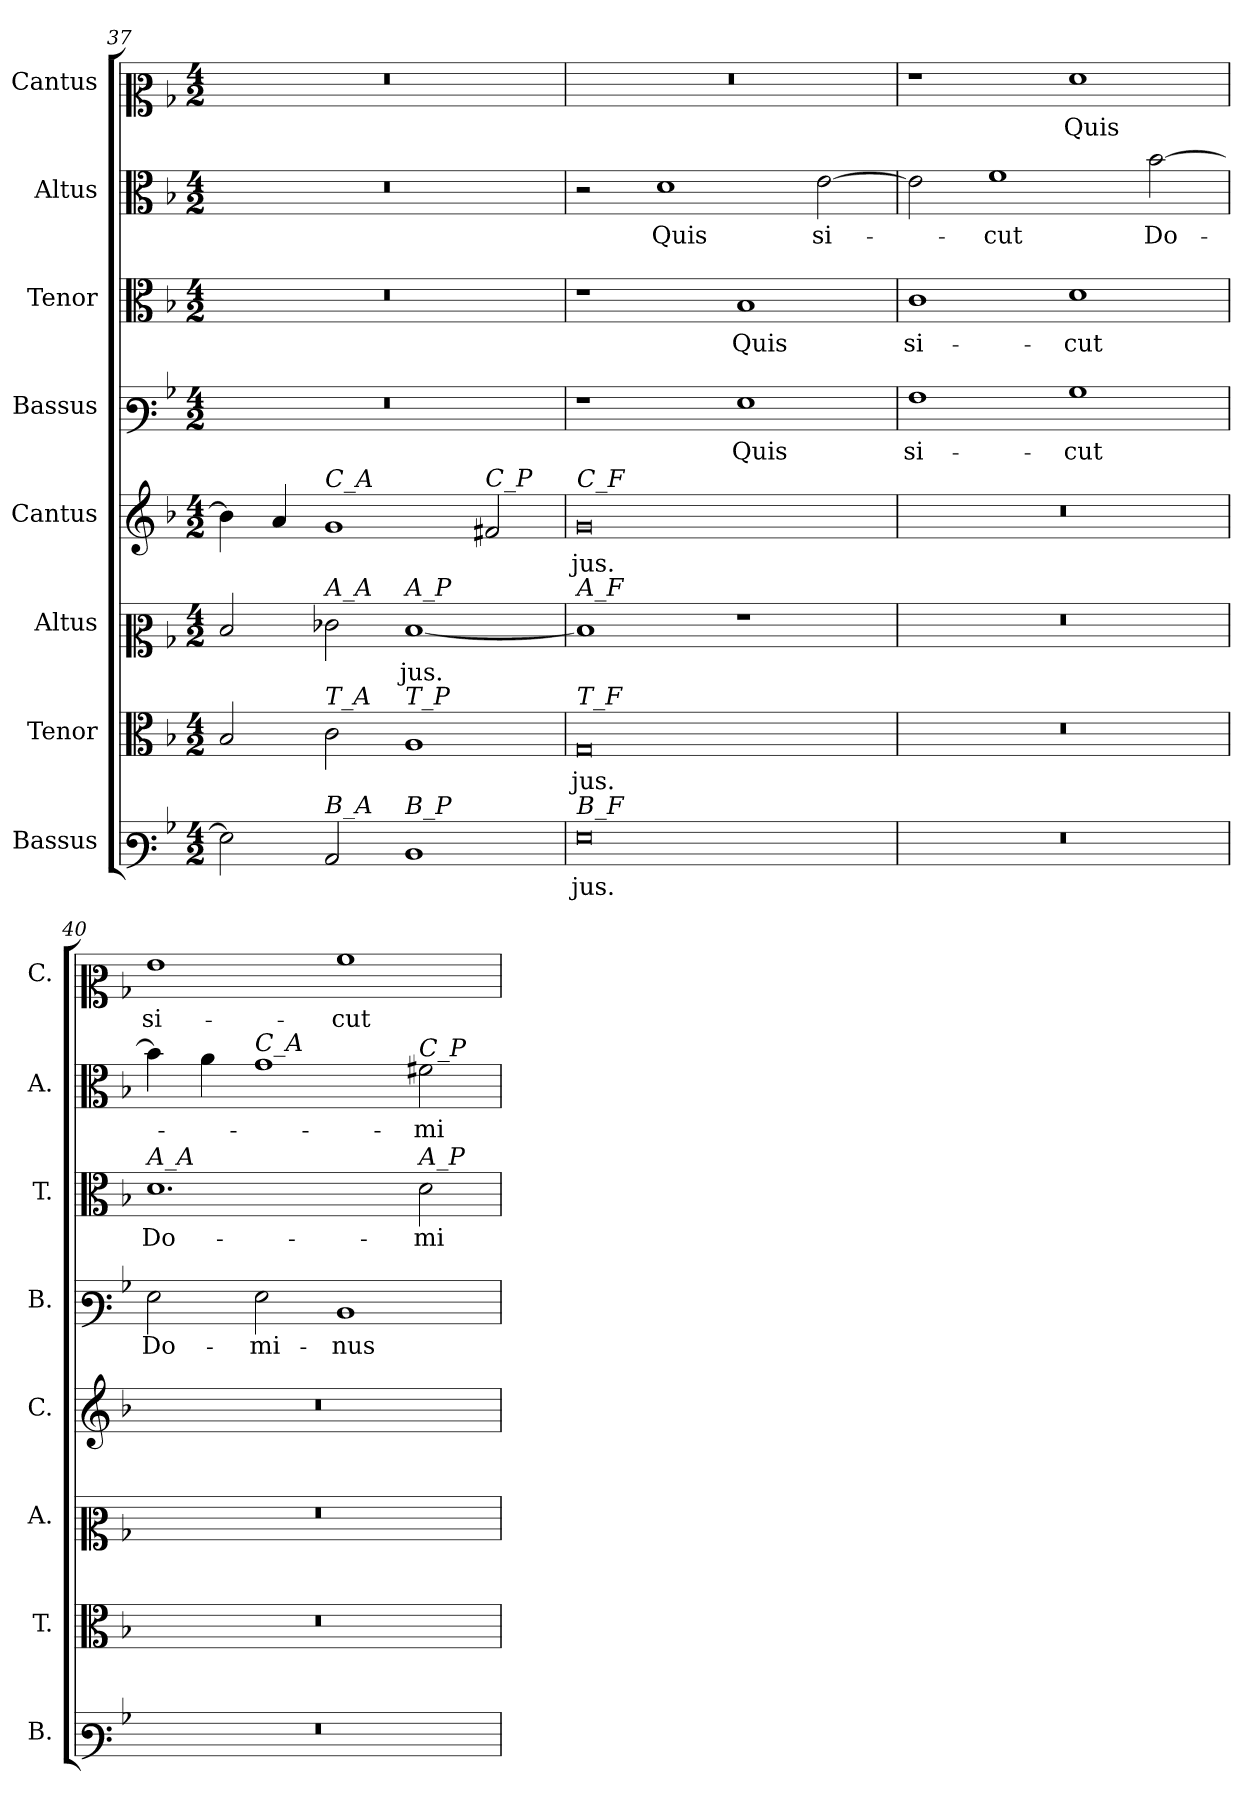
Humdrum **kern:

**kern	**text	**kern	**text	**kern	**text	**kern	**text	**kern	**text	**kern	**text	**kern	**text	**kern	**text
*part8	*part8	*part7	*part7	*part6	*part6	*part5	*part5	*part4	*part4	*part3	*part3	*part2	*part2	*part1	*part1
*staff8	*staff8	*staff7	*staff7	*staff6	*staff6	*staff5	*staff5	*staff4	*staff4	*staff3	*staff3	*staff2	*staff2	*staff1	*staff1
*I"Bassus	*	*I"Tenor	*	*I"Altus	*	*I"Cantus	*	*I"Bassus	*	*I"Tenor	*	*I"Altus	*	*I"Cantus	*
*I'B.	*	*I'T.	*	*I'A.	*	*I'C.	*	*I'B.	*	*I'T.	*	*I'A.	*	*I'C.	*
*clefF3	*	*clefC3	*	*clefC2	*	*clefG2	*	*clefF3	*	*clefC3	*	*clefC3	*	*clefC2	*
*k[b-]	*	*k[b-]	*	*k[b-]	*	*k[b-]	*	*k[b-]	*	*k[b-]	*	*k[b-]	*	*k[b-]	*
*M4/2	*	*M4/2	*	*M4/2	*	*M4/2	*	*M4/2	*	*M4/2	*	*M4/2	*	*M4/2	*
=37	=37	=37	=37	=37	=37	=37	=37	=37	=37	=37	=37	=37	=37	=37	=37
2G\]	.	2B-/	.	2d/	.	4b-\]	.	0r	.	0r	.	0r	.	0r	.
.	.	.	.	.	.	4a/	.	.	.	.	.	.	.	.	.
!	!	!	!	!	!	!LO:TX:a:i:t=C_A	!	!	!	!	!	!	!	!	!
!	!	!	!	!LO:TX:a:i:t=A_A	!	!	!	!	!	!	!	!	!	!	!
!	!	!LO:TX:a:i:t=T_A	!	!	!	!	!	!	!	!	!	!	!	!	!
!LO:TX:a:i:t=B_A	!	!	!	!	!	!	!	!	!	!	!	!	!	!	!
2C/	.	2c\	.	2e-X\	.	1g	.	.	.	.	.	.	.	.	.
!	!	!	!	!LO:TX:a:i:t=A_P	!	!	!	!	!	!	!	!	!	!	!
!	!	!LO:TX:a:i:t=T_P	!	!	!	!	!	!	!	!	!	!	!	!	!
!LO:TX:a:i:t=B_P	!	!	!	!	!	!	!	!	!	!	!	!	!	!	!
!	!	!	!	!	!LO:LY:b	!	!	!	!	!	!	!	!	!	!
1D	.	1A	.	[1d	-jus.	.	.	.	.	.	.	.	.	.	.
!	!	!	!	!	!	!LO:TX:a:i:t=C_P	!	!	!	!	!	!	!	!	!
.	.	.	.	.	.	2f#X/	.	.	.	.	.	.	.	.	.
=38	=38	=38	=38	=38	=38	=38	=38	=38	=38	=38	=38	=38	=38	=38	=38
!	!	!	!	!	!	!LO:TX:a:i:t=C_F	!	!	!	!	!	!	!	!	!
!	!	!	!	!LO:TX:a:i:t=A_F	!	!	!	!	!	!	!	!	!	!	!
!	!	!LO:TX:a:i:t=T_F	!	!	!	!	!	!	!	!	!	!	!	!	!
!LO:TX:a:i:t=B_F	!	!	!	!	!	!	!	!	!	!	!	!	!	!	!
!	!LO:LY:b	!	!LO:LY:b	!	!	!	!LO:LY:b	!	!	!	!	!	!	!	!
0G	-jus.	0G	-jus.	1d]	.	0g	-jus.	1r	.	1r	.	2r	.	0r	.
!	!	!	!	!	!	!	!	!	!	!	!	!	!LO:LY:b	!	!
.	.	.	.	.	.	.	.	.	.	.	.	1d	Quis	.	.
!	!	!	!	!	!	!	!	!	!LO:LY:b	!	!LO:LY:b	!	!	!	!
.	.	.	.	1r	.	.	.	1G	Quis	1B-	Quis	.	.	.	.
!	!	!	!	!	!	!	!	!	!	!	!	!	!LO:LY:b	!	!
.	.	.	.	.	.	.	.	.	.	.	.	[2e\	si-	.	.
=39	=39	=39	=39	=39	=39	=39	=39	=39	=39	=39	=39	=39	=39	=39	=39
!	!	!	!	!	!	!	!	!	!LO:LY:b	!	!LO:LY:b	!	!	!	!
0r	.	0r	.	0r	.	0r	.	1A	si-	1c	si-	2e\]	.	1r	.
!	!	!	!	!	!	!	!	!	!	!	!	!	!LO:LY:b	!	!
.	.	.	.	.	.	.	.	.	.	.	.	1f	-cut	.	.
!	!	!	!	!	!	!	!	!	!LO:LY:b	!	!LO:LY:b	!	!	!	!LO:LY:b
.	.	.	.	.	.	.	.	1B-	-cut	1d	cut	.	.	1f	Quis
!	!	!	!	!	!	!	!	!	!	!	!	!	!LO:LY:b	!	!
.	.	.	.	.	.	.	.	.	.	.	.	[2b-\	Do-	.	.
=40	=40	=40	=40	=40	=40	=40	=40	=40	=40	=40	=40	=40	=40	=40	=40
!	!	!	!	!	!	!	!	!	!	!LO:TX:a:i:t=A_A	!	!	!	!	!
!	!	!	!	!	!	!	!	!	!LO:LY:b	!	!LO:LY:b	!	!	!	!LO:LY:b
0r	.	0r	.	0r	.	0r	.	2G\	Do-	1.d	Do-	4b-\]	.	1g	si-
.	.	.	.	.	.	.	.	.	.	.	.	4a\	.	.	.
!	!	!	!	!	!	!	!	!	!	!	!	!LO:TX:a:i:t=C_A	!	!	!
!	!	!	!	!	!	!	!	!	!LO:LY:b	!	!	!	!	!	!
.	.	.	.	.	.	.	.	2G\	-mi-	.	.	1g	.	.	.
!	!	!	!	!	!	!	!	!	!LO:LY:b	!	!	!	!	!	!LO:LY:b
.	.	.	.	.	.	.	.	1D	-nus	.	.	.	.	1a	-cut
!	!	!	!	!	!	!	!	!	!	!	!	!LO:TX:a:i:t=C_P	!	!	!
!	!	!	!	!	!	!	!	!	!	!LO:TX:a:i:t=A_P	!	!	!	!	!
!	!	!	!	!	!	!	!	!	!	!	!LO:LY:b	!	!LO:LY:b	!	!
.	.	.	.	.	.	.	.	.	.	2d\	-mi-	2f#X\	-mi-	.	.
=	=	=	=	=	=	=	=	=	=	=	=	=	=	=	=
*-	*-	*-	*-	*-	*-	*-	*-	*-	*-	*-	*-	*-	*-	*-	*-
